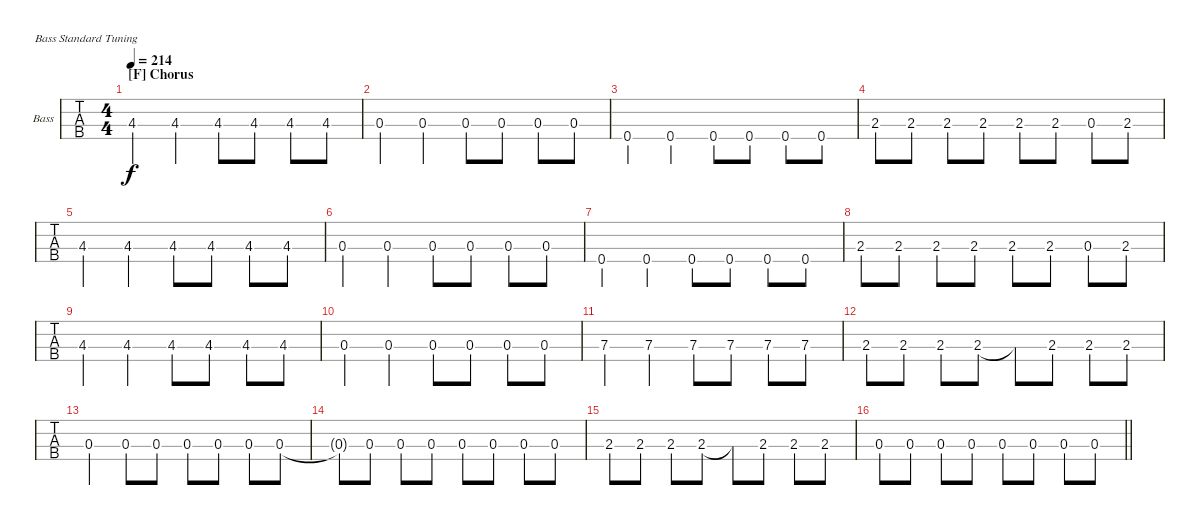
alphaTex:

\bracketExtendMode groupsimilarinstruments
\firstSystemTrackNameOrientation horizontal
\otherSystemsTrackNameOrientation horizontal
\track ("Dan Andriano - Bass" "Bass") {instrument electricbassfinger}
\staff {tabs}
\tuning (G2 D2 A1 E1)
\ts (4 4)
\section ("F" "Chorus")
\tempo 214
\clef f4
\ks c
4.3.4{dy f} 4.3.4 4.3.8 4.3.8 4.3.8 4.3.8 |
0.3.4 0.3.4 0.3.8 0.3.8 0.3.8 0.3.8 |
0.4.4 0.4.4 0.4.8 0.4.8 0.4.8 0.4.8 |
2.3.8 2.3.8 2.3.8 2.3.8 2.3.8 2.3.8 0.3.8 2.3.8 |
4.3.4 4.3.4 4.3.8 4.3.8 4.3.8 4.3.8 |
0.3.4 0.3.4 0.3.8 0.3.8 0.3.8 0.3.8 |
0.4.4 0.4.4 0.4.8 0.4.8 0.4.8 0.4.8 |
2.3.8 2.3.8 2.3.8 2.3.8 2.3.8 2.3.8 0.3.8 2.3.8 |
4.3.4 4.3.4 4.3.8 4.3.8 4.3.8 4.3.8 |
0.3.4 0.3.4 0.3.8 0.3.8 0.3.8 0.3.8 |
7.3.4 7.3.4 7.3.8 7.3.8 7.3.8 7.3.8 |
2.3.8 2.3.8 2.3.8 2.3.8 2.3{t}.8 2.3.8 2.3.8 2.3.8 |
0.3.4 0.3.8 0.3.8 0.3.8 0.3.8 0.3.8 0.3.8 |
0.3{t}.8 0.3.8 0.3.8 0.3.8 0.3.8 0.3.8 0.3.8 0.3.8 |
2.3.8 2.3.8 2.3.8 2.3.8 2.3{t}.8 2.3.8 2.3.8 2.3.8 |
\barLineRight lightlight
0.3.8 0.3.8 0.3.8 0.3.8 0.3.8 0.3.8 0.3.8 0.3.8
